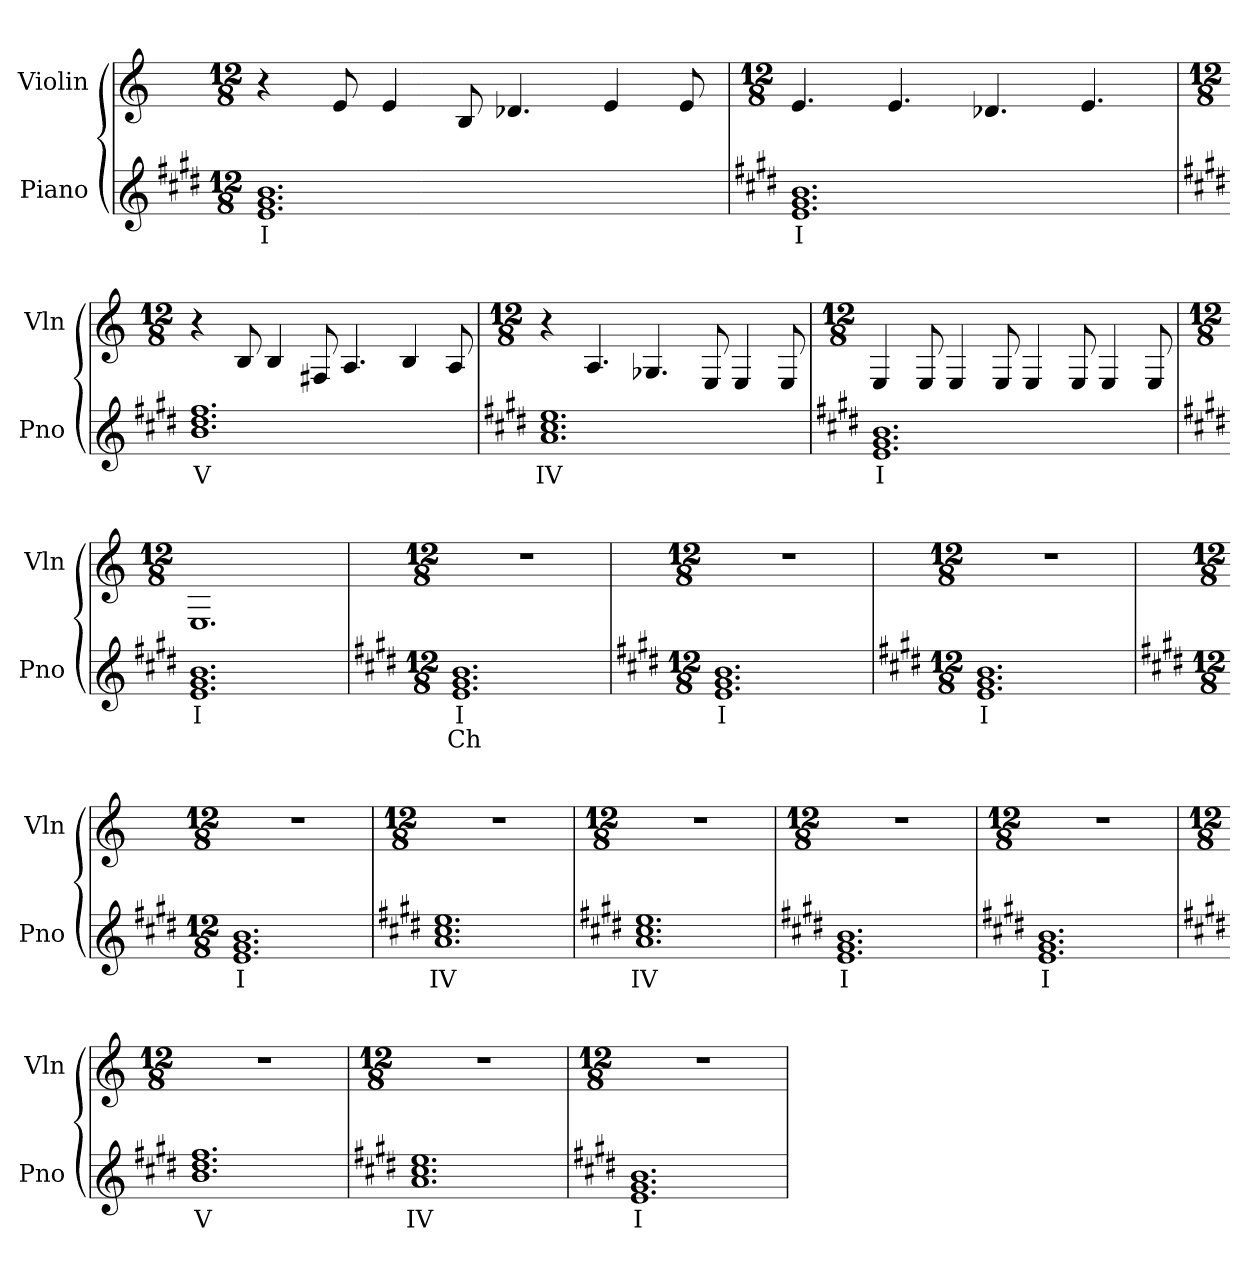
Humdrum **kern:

**kern	**text	**text	**kern
*part2	*part2	*part2	*part1
*staff2	*staff2	*staff2	*staff1
*I"Piano	*	*	*I"Violin
*I'Pno	*	*	*I'Vln
*k[f#c#g#d#]	*	*	*
*E:	*	*	*
*M12/8	*	*	*M12/8
=	=	=	=
1.e 1.g# 1.b	I	.	4r
.	.	.	8e
.	.	.	4e
.	.	.	8B
.	.	.	4.d-X
.	.	.	4e
.	.	.	8e
=	=	=	=
*k[f#c#g#d#]	*	*	*
*E:	*	*	*
*	*	*	*M12/8
1.e 1.g# 1.b	I	.	4.e
.	.	.	4.e
.	.	.	4.d-X
.	.	.	4.e
=	=	=	=
*k[f#c#g#d#]	*	*	*
*E:	*	*	*
*	*	*	*M12/8
1.b 1.dd# 1.ff#	V	.	4r
.	.	.	8B
.	.	.	4B
.	.	.	8F#X
.	.	.	4.A
.	.	.	4B
.	.	.	8A
=	=	=	=
*k[f#c#g#d#]	*	*	*
*E:	*	*	*
*	*	*	*M12/8
1.a 1.cc# 1.ee	IV	.	4r
.	.	.	4.A
.	.	.	4.G-X
.	.	.	8E
.	.	.	4E
.	.	.	8E
=	=	=	=
*k[f#c#g#d#]	*	*	*
*E:	*	*	*
*	*	*	*M12/8
1.e 1.g# 1.b	I	.	4E
.	.	.	8E
.	.	.	4E
.	.	.	8E
.	.	.	4E
.	.	.	8E
.	.	.	4E
.	.	.	8E
=	=	=	=
*k[f#c#g#d#]	*	*	*
*E:	*	*	*
*	*	*	*M12/8
1.e 1.g# 1.b	I	.	1.E
=	=	=	=
*k[f#c#g#d#]	*	*	*
*E:	*	*	*
*M12/8	*	*	*M12/8
1.e 1.g# 1.b	I	Ch	1.r
=	=	=	=
*k[f#c#g#d#]	*	*	*
*E:	*	*	*
*M12/8	*	*	*M12/8
1.e 1.g# 1.b	I	.	1.r
=	=	=	=
*k[f#c#g#d#]	*	*	*
*E:	*	*	*
*M12/8	*	*	*M12/8
1.e 1.g# 1.b	I	.	1.r
=	=	=	=
*k[f#c#g#d#]	*	*	*
*E:	*	*	*
*M12/8	*	*	*M12/8
1.e 1.g# 1.b	I	.	1.r
=	=	=	=
*k[f#c#g#d#]	*	*	*
*E:	*	*	*
*	*	*	*M12/8
1.a 1.cc# 1.ee	IV	.	1.r
=	=	=	=
*k[f#c#g#d#]	*	*	*
*E:	*	*	*
*	*	*	*M12/8
1.a 1.cc# 1.ee	IV	.	1.r
=	=	=	=
*k[f#c#g#d#]	*	*	*
*E:	*	*	*
*	*	*	*M12/8
1.e 1.g# 1.b	I	.	1.r
=	=	=	=
*k[f#c#g#d#]	*	*	*
*E:	*	*	*
*	*	*	*M12/8
1.e 1.g# 1.b	I	.	1.r
=	=	=	=
*k[f#c#g#d#]	*	*	*
*E:	*	*	*
*	*	*	*M12/8
1.b 1.dd# 1.ff#	V	.	1.r
=	=	=	=
*k[f#c#g#d#]	*	*	*
*E:	*	*	*
*	*	*	*M12/8
1.a 1.cc# 1.ee	IV	.	1.r
=	=	=	=
*k[f#c#g#d#]	*	*	*
*E:	*	*	*
*	*	*	*M12/8
1.e 1.g# 1.b	I	.	1.r
=	=	=	=
*-	*-	*-	*-
